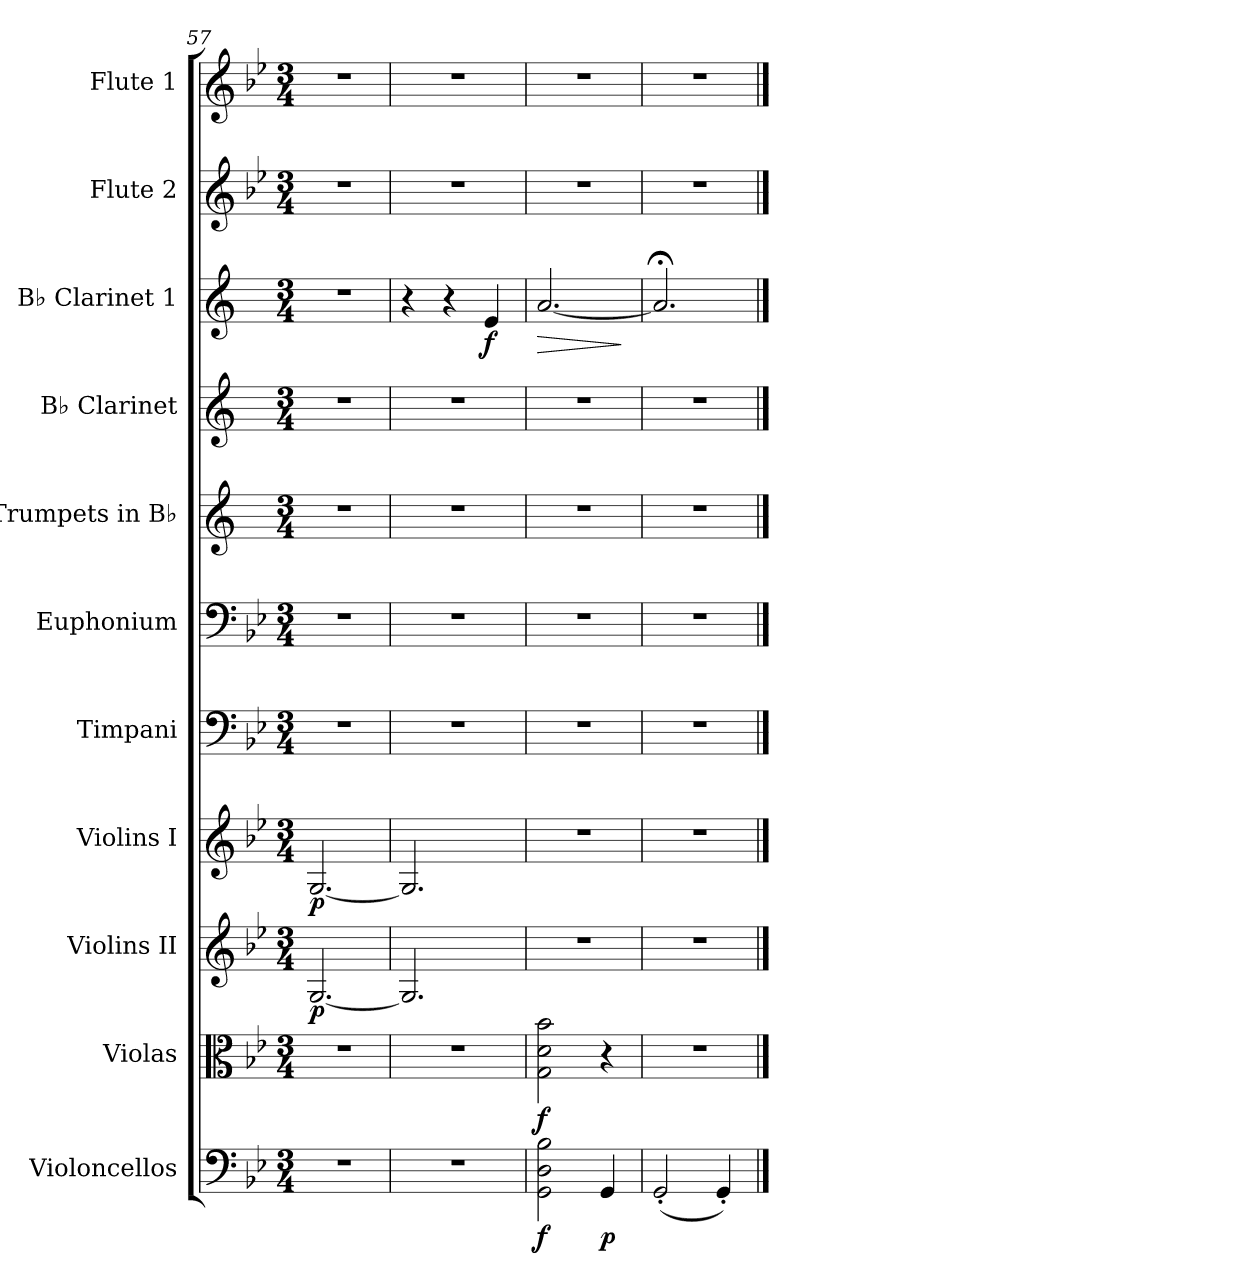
**kern	**dynam	**kern	**dynam	**kern	**dynam	**kern	**dynam	**kern	**kern	**kern	**kern	**kern	**dynam	**kern	**kern
*part11	*part11	*part10	*part10	*part9	*part9	*part8	*part8	*part7	*part6	*part5	*part4	*part3	*part3	*part2	*part1
*staff11	*staff11	*staff10	*staff10	*staff9	*staff9	*staff8	*staff8	*staff7	*staff6	*staff5	*staff4	*staff3	*staff3	*staff2	*staff1
*I"Violoncellos	*	*I"Violas	*	*I"Violins II	*	*I"Violins I	*	*I"Timpani	*I"Euphonium	*I"Trumpets in B♭	*I"B♭ Clarinet	*I"B♭ Clarinet 1	*	*I"Flute 2	*I"Flute 1
*I'Vlc.	*	*I'Vla.	*	*I'Vln.	*	*I'Vln.	*	*I'Timp.	*I'Eu.	*	*I'B♭ Cl.	*I'B♭ Cl. 1	*	*I'Fl. 2	*I'Fl. 1
*clefF4	*	*clefC3	*	*clefG2	*	*clefG2	*	*clefF4	*clefF4	*clefG2	*clefG2	*clefG2	*	*clefG2	*clefG2
*	*	*	*	*	*	*	*	*	*	*ITrd1c2	*ITrd1c2	*ITrd1c2	*	*	*
*k[b-e-]	*	*k[b-e-]	*	*k[b-e-]	*	*k[b-e-]	*	*k[b-e-]	*k[b-e-]	*k[b-e-]	*k[b-e-]	*k[b-e-]	*	*k[b-e-]	*k[b-e-]
*M3/4	*	*M3/4	*	*M3/4	*	*M3/4	*	*M3/4	*M3/4	*M3/4	*M3/4	*M3/4	*	*M3/4	*M3/4
=57	=57	=57	=57	=57	=57	=57	=57	=57	=57	=57	=57	=57	=57	=57	=57
!	!	!	!	!	!LO:DY:b	!	!LO:DY:b	!	!	!	!	!	!	!	!
2.r	.	2.r	.	[2.G/	p	[2.G/	p	2.r	2.r	2.r	2.r	2.r	.	2.r	2.r
=58	=58	=58	=58	=58	=58	=58	=58	=58	=58	=58	=58	=58	=58	=58	=58
2.r	.	2.r	.	2.G/]	.	2.G/]	.	2.r	2.r	2.r	2.r	4r	.	2.r	2.r
.	.	.	.	.	.	.	.	.	.	.	.	4r	.	.	.
!	!	!	!	!	!	!	!	!	!	!	!	!	!LO:DY:b	!	!
.	.	.	.	.	.	.	.	.	.	.	.	4d/	f	.	.
=59	=59	=59	=59	=59	=59	=59	=59	=59	=59	=59	=59	=59	=59	=59	=59
!	!LO:DY:b	!	!LO:DY:b	!	!	!	!	!	!	!	!	!	!LO:HP:b	!	!
2GG\ 2D\ 2B-\	f	2G\ 2d\ 2b-\	f	2.r	.	2.r	.	2.r	2.r	2.r	2.r	[2.g/	>	2.r	2.r
!	!LO:DY:b	!	!	!	!	!	!	!	!	!	!	!	!	!	!
4GG/	p	4r	.	.	.	.	.	.	.	.	.	.	.	.	.
.	.	.	.	.	.	.	.	.	.	.	.	.	]	.	.
=60	=60	=60	=60	=60	=60	=60	=60	=60	=60	=60	=60	=60	=60	=60	=60
(2GG'/	.	2.r	.	2.r	.	2.r	.	2.r	2.r	2.r	2.r	2.g;</]	.	2.r	2.r
4GG'/)	.	.	.	.	.	.	.	.	.	.	.	.	.	.	.
==	==	==	==	==	==	==	==	==	==	==	==	==	==	==	==
*-	*-	*-	*-	*-	*-	*-	*-	*-	*-	*-	*-	*-	*-	*-	*-
